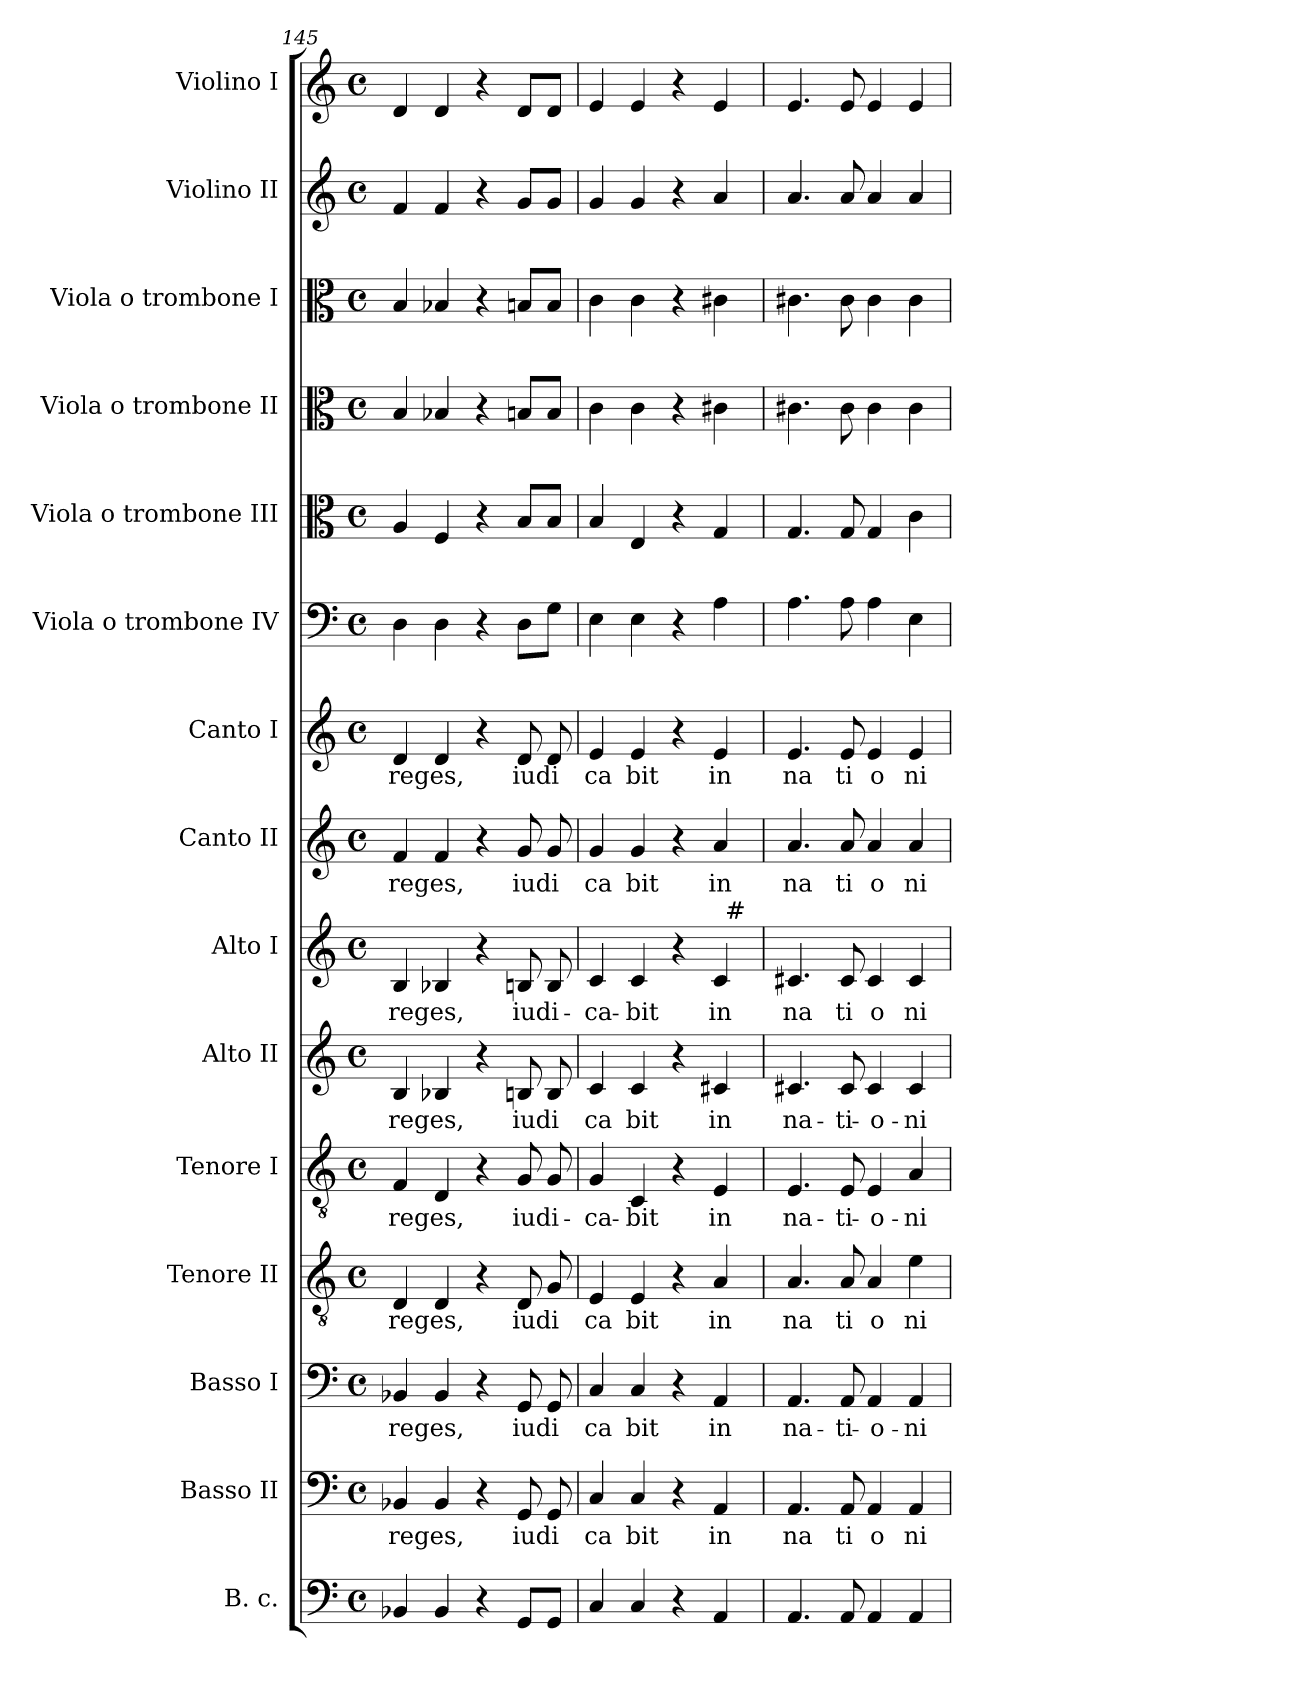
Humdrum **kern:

**kern	**kern	**text	**kern	**text	**kern	**text	**kern	**text	**kern	**text	**kern	**text	**kern	**text	**kern	**text	**kern	**kern	**kern	**kern	**kern	**kern
*part15	*part14	*part14	*part13	*part13	*part12	*part12	*part11	*part11	*part10	*part10	*part9	*part9	*part8	*part8	*part7	*part7	*part6	*part5	*part4	*part3	*part2	*part1
*staff15	*staff14	*staff14	*staff13	*staff13	*staff12	*staff12	*staff11	*staff11	*staff10	*staff10	*staff9	*staff9	*staff8	*staff8	*staff7	*staff7	*staff6	*staff5	*staff4	*staff3	*staff2	*staff1
*I"B. c.	*I"Basso II	*	*I"Basso I	*	*I"Tenore II	*	*I"Tenore I	*	*I"Alto II	*	*I"Alto I	*	*I"Canto II	*	*I"Canto I	*	*I"Viola o trombone IV	*I"Viola o trombone III	*I"Viola o trombone II	*I"Viola o trombone I	*I"Violino II	*I"Violino I
*	*	*	*	*	*	*	*	*	*	*	*	*	*	*	*	*	*I'Vla	*I'Vla	*I'Vla	*I'Vla	*I'Vln	*I'Vln
*clefF4	*clefF4	*	*clefF4	*	*clefGv2	*	*clefGv2	*	*clefG2	*	*clefG2	*	*clefG2	*	*clefG2	*	*clefF4	*clefC3	*clefC3	*clefC3	*clefG2	*clefG2
*k[]	*k[]	*	*k[]	*	*k[]	*	*k[]	*	*k[]	*	*k[]	*	*k[]	*	*k[]	*	*k[]	*k[]	*k[]	*k[]	*k[]	*k[]
*M4/4	*M4/4	*	*M4/4	*	*M4/4	*	*M4/4	*	*M4/4	*	*M4/4	*	*M4/4	*	*M4/4	*	*M4/4	*M4/4	*M4/4	*M4/4	*M4/4	*M4/4
*met(c)	*met(c)	*	*met(c)	*	*met(c)	*	*met(c)	*	*met(c)	*	*met(c)	*	*met(c)	*	*met(c)	*	*met(c)	*met(c)	*met(c)	*met(c)	*met(c)	*met(c)
=145	=145	=145	=145	=145	=145	=145	=145	=145	=145	=145	=145	=145	=145	=145	=145	=145	=145	=145	=145	=145	=145	=145
!	!	!LO:LY:b	!	!LO:LY:b	!	!LO:LY:b	!	!LO:LY:b	!	!LO:LY:b	!	!LO:LY:b	!	!LO:LY:b	!	!LO:LY:b	!	!	!	!	!	!
4BB-X/	4BB-X/	reges,	4BB-X/	reges,	4D/	reges,	4F/	reges,	4B/	reges,	4B/	reges,	4f/	reges,	4d/	reges,	4D\	4A/	4B/	4B/	4f/	4d/
4BB-/	4BB-/	.	4BB-/	.	4D/	.	4D/	.	4B-X/	.	4B-X/	.	4f/	.	4d/	.	4D\	4F/	4B-X/	4B-X/	4f/	4d/
4r	4r	.	4r	.	4r	.	4r	.	4r	.	4r	.	4r	.	4r	.	4r	4r	4r	4r	4r	4r
!	!	!LO:LY:b	!	!LO:LY:b	!	!LO:LY:b	!	!LO:LY:b	!	!LO:LY:b	!	!LO:LY:b	!	!LO:LY:b	!	!LO:LY:b	!	!	!	!	!	!
8GG/L	8GG/	iudi	8GG/	iudi	8D/	iudi	8G/	iudi-	8Bn/	iudi	8Bn/	iudi-	8g/	iudi	8d/	iudi	8D\L	8B/L	8Bn/L	8Bn/L	8g/L	8d/L
8GG/J	8GG/	.	8GG/	.	8G/	.	8G/	.	8B/	.	8B/	.	8g/	.	8d/	.	8G\J	8B/J	8B/J	8B/J	8g/J	8d/J
=146	=146	=146	=146	=146	=146	=146	=146	=146	=146	=146	=146	=146	=146	=146	=146	=146	=146	=146	=146	=146	=146	=146
!	!	!LO:LY:b	!	!LO:LY:b	!	!LO:LY:b	!	!LO:LY:b	!	!LO:LY:b	!	!LO:LY:b	!	!LO:LY:b	!	!LO:LY:b	!	!	!	!	!	!
*	*	*	*	*	*	*	*	*	*	*	*^	*	*	*	*	*	*	*	*	*	*	*
4C/	4C/	ca	4C/	ca	4E/	ca	4G/	-ca-	4c/	ca	4c/	2ryy	-ca-	4g/	ca	4e/	ca	4E\	4B/	4c\	4c\	4g/	4e/
!	!	!LO:LY:b	!	!LO:LY:b	!	!LO:LY:b	!	!LO:LY:b	!	!LO:LY:b	!	!	!LO:LY:b	!	!LO:LY:b	!	!LO:LY:b	!	!	!	!	!	!
4C/	4C/	bit	4C/	bit	4E/	bit	4C/	-bit	4c/	bit	4c/	.	-bit	4g/	bit	4e/	bit	4E\	4E/	4c\	4c\	4g/	4e/
4r	4r	.	4r	.	4r	.	4r	.	4r	.	4r	4ryy	.	4r	.	4r	.	4r	4r	4r	4r	4r	4r
!	!	!LO:LY:b	!	!LO:LY:b	!	!LO:LY:b	!	!LO:LY:b	!	!LO:LY:b	!	!	!LO:LY:b	!	!LO:LY:b	!	!LO:LY:b	!	!	!	!	!	!
4AA/	4AA/	in	4AA/	in	4A/	in	4E/	in	4c#X/	in	4c/	32ryy	in	4a/	in	4e/	in	4A\	4G/	4c#X\	4c#X\	4a/	4e/
!	!	!	!	!	!	!	!	!	!	!	!	!LO:TX:a:t=#	!	!	!	!	!	!	!	!	!	!	!
.	.	.	.	.	.	.	.	.	.	.	.	8..ryy	.	.	.	.	.	.	.	.	.	.	.
!!LO:PB:g=z
=147	=147	=147	=147	=147	=147	=147	=147	=147	=147	=147	=147	=147	=147	=147	=147	=147	=147	=147	=147	=147	=147	=147	=147
!	!	!LO:LY:b	!	!LO:LY:b	!	!LO:LY:b	!	!LO:LY:b	!	!LO:LY:b	!	!	!LO:LY:b	!	!LO:LY:b	!	!LO:LY:b	!	!	!	!	!	!
*	*	*	*	*	*	*	*	*	*	*	*v	*v	*	*	*	*	*	*	*	*	*	*	*
4.AA/	4.AA/	na	4.AA/	na-	4.A/	na	4.E/	na-	4.c#X/	na-	4.c#X/	na	4.a/	na	4.e/	na	4.A\	4.G/	4.c#X\	4.c#X\	4.a/	4.e/
!	!	!LO:LY:b	!	!LO:LY:b	!	!LO:LY:b	!	!LO:LY:b	!	!LO:LY:b	!	!LO:LY:b	!	!LO:LY:b	!	!LO:LY:b	!	!	!	!	!	!
8AA/	8AA/	ti	8AA/	-ti-	8A/	ti	8E/	-ti-	8c#/	-ti-	8c#/	ti	8a/	ti	8e/	ti	8A\	8G/	8c#\	8c#\	8a/	8e/
!	!	!LO:LY:b	!	!LO:LY:b	!	!LO:LY:b	!	!LO:LY:b	!	!LO:LY:b	!	!LO:LY:b	!	!LO:LY:b	!	!LO:LY:b	!	!	!	!	!	!
4AA/	4AA/	o	4AA/	-o-	4A/	o	4E/	-o-	4c#/	-o-	4c#/	o	4a/	o	4e/	o	4A\	4G/	4c#\	4c#\	4a/	4e/
!	!	!LO:LY:b	!	!LO:LY:b	!	!LO:LY:b	!	!LO:LY:b	!	!LO:LY:b	!	!LO:LY:b	!	!LO:LY:b	!	!LO:LY:b	!	!	!	!	!	!
4AA/	4AA/	ni	4AA/	-ni-	4e\	ni	4A/	-ni-	4c#/	-ni-	4c#/	ni	4a/	ni	4e/	ni	4E\	4c\	4c#\	4c#\	4a/	4e/
=	=	=	=	=	=	=	=	=	=	=	=	=	=	=	=	=	=	=	=	=	=	=
*-	*-	*-	*-	*-	*-	*-	*-	*-	*-	*-	*-	*-	*-	*-	*-	*-	*-	*-	*-	*-	*-	*-
